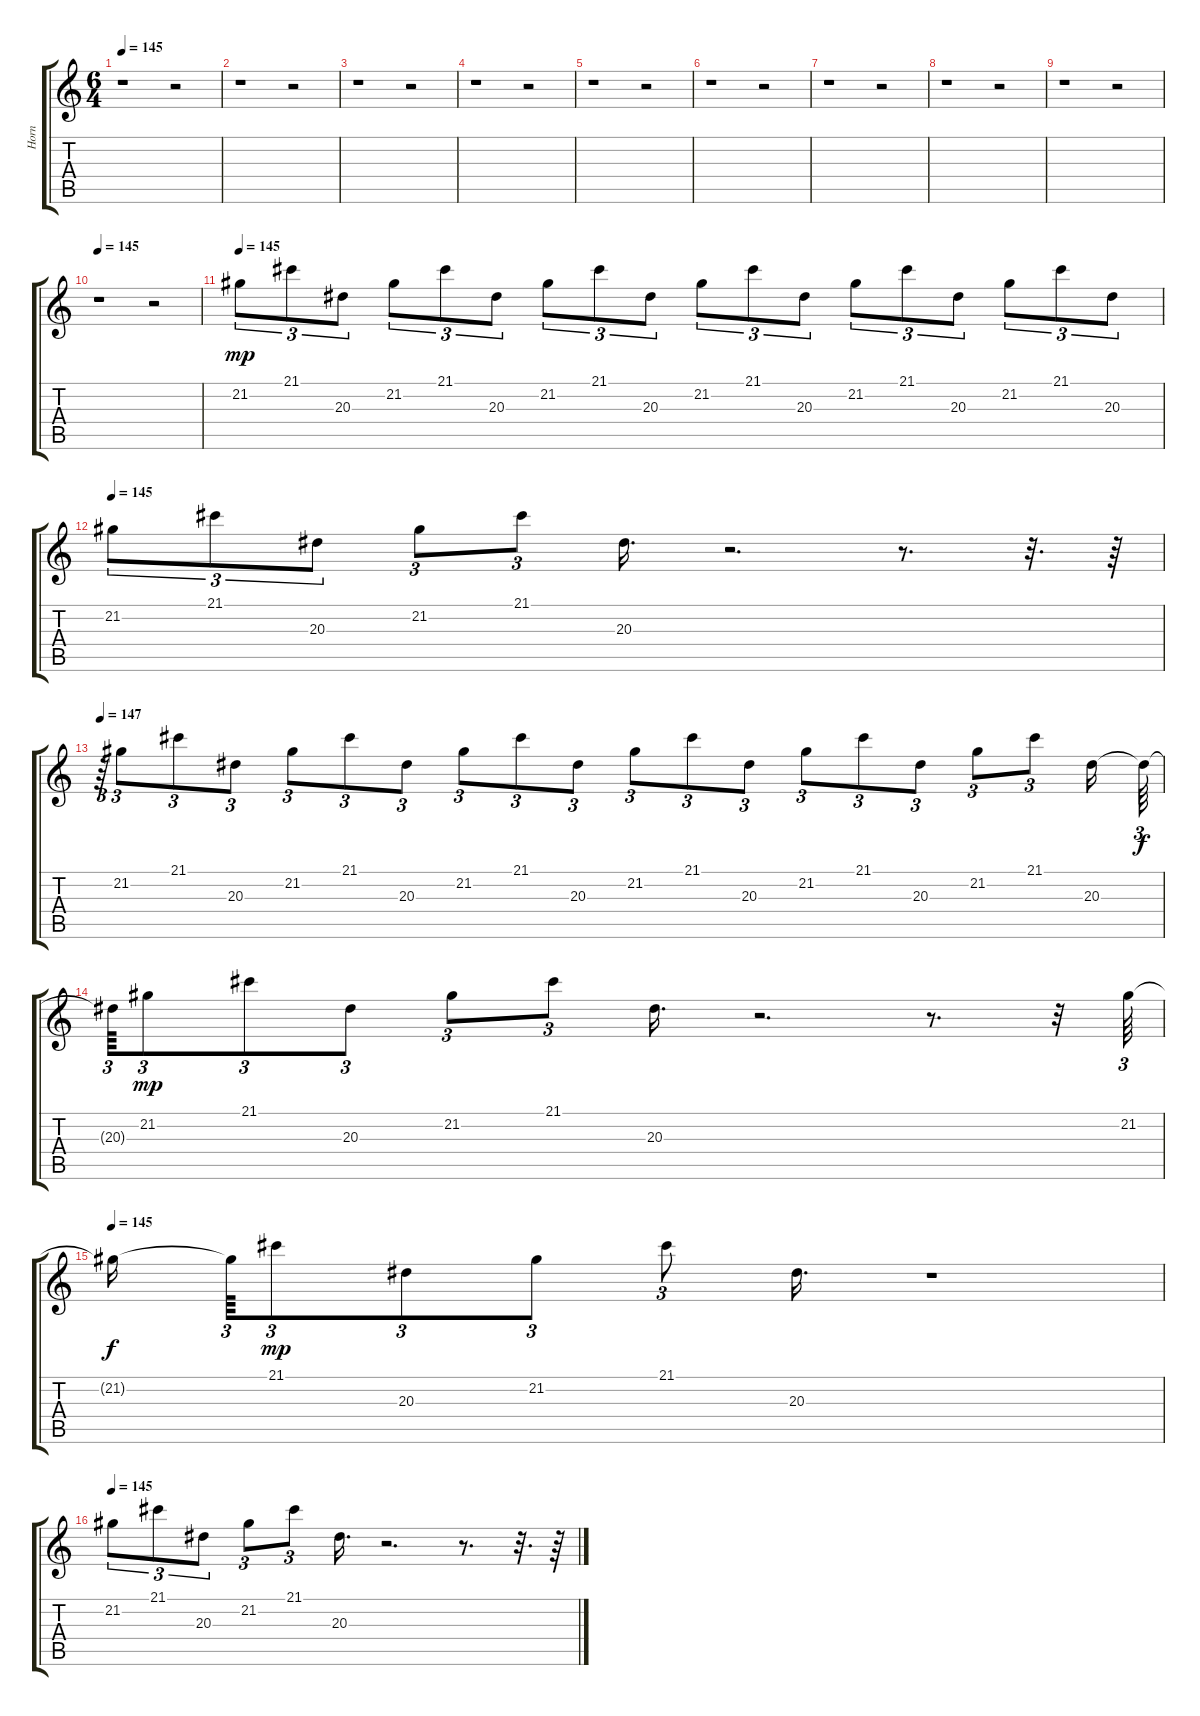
\track ("Horn" "Horn") {instrument brasssection}
\staff {score tabs}
\tuning (E4 B3 G3 D3 A2 E2) {hide}
\ts (6 4)
\tempo 145
\clef g2
\ks c
r.1{dy mp} r.2 |
r.1 r.2 |
r.1 r.2 |
r.1 r.2 |
r.1 r.2 |
r.1 r.2 |
r.1 r.2 |
r.1 r.2 |
r.1 r.2 |
\tempo 145
r.1 r.2 |
\tempo 145
21.2.8{tu (3 2)} 21.1.8{tu (3 2)} 20.3.8{tu (3 2)} 21.2.8{tu (3 2)} 21.1.8{tu (3 2)} 20.3.8{tu (3 2)} 21.2.8{tu (3 2)} 21.1.8{tu (3 2)} 20.3.8{tu (3 2)} 21.2.8{tu (3 2)} 21.1.8{tu (3 2)} 20.3.8{tu (3 2)} 21.2.8{tu (3 2)} 21.1.8{tu (3 2)} 20.3.8{tu (3 2)} 21.2.8{tu (3 2)} 21.1.8{tu (3 2)} 20.3.8{tu (3 2)} |
\tempo 145
21.2.8{tu (3 2)} 21.1.8{tu (3 2)} 20.3.8{tu (3 2)} 21.2.8{tu (3 2)} 21.1.8{tu (3 2)} 20.3.16{d} r.2{d} r.8{d} r.32{d} r.64 |
\tempo 147
r.64{tu (3 2)} 21.2.8{tu (3 2)} 21.1.8{tu (3 2)} 20.3.8{tu (3 2)} 21.2.8{tu (3 2)} 21.1.8{tu (3 2)} 20.3.8{tu (3 2)} 21.2.8{tu (3 2)} 21.1.8{tu (3 2)} 20.3.8{tu (3 2)} 21.2.8{tu (3 2)} 21.1.8{tu (3 2)} 20.3.8{tu (3 2)} 21.2.8{tu (3 2)} 21.1.8{tu (3 2)} 20.3.8{tu (3 2)} 21.2.8{tu (3 2)} 21.1.8{tu (3 2)} 20.3.16 20.3{t}.64{tu (3 2) dy f} |
20.3{t}.64{tu (3 2)} 21.2.8{tu (3 2) dy mp} 21.1.8{tu (3 2)} 20.3.8{tu (3 2)} 21.2.8{tu (3 2)} 21.1.8{tu (3 2)} 20.3.16{d} r.2{d} r.8{d} r.32 21.2.64{tu (3 2)} |
\tempo 145
21.2{t}.16{dy f beam splitsecondary} 21.2{t}.64{tu (3 2)} 21.1.8{tu (3 2) dy mp} 20.3.8{tu (3 2)} 21.2.8{tu (3 2)} 21.1.8{tu (3 2)} 20.3.16{d} r.1 |
\tempo 145
21.2.8{tu (3 2)} 21.1.8{tu (3 2)} 20.3.8{tu (3 2)} 21.2.8{tu (3 2)} 21.1.8{tu (3 2)} 20.3.16{d} r.2{d} r.8{d} r.32{d} r.64
